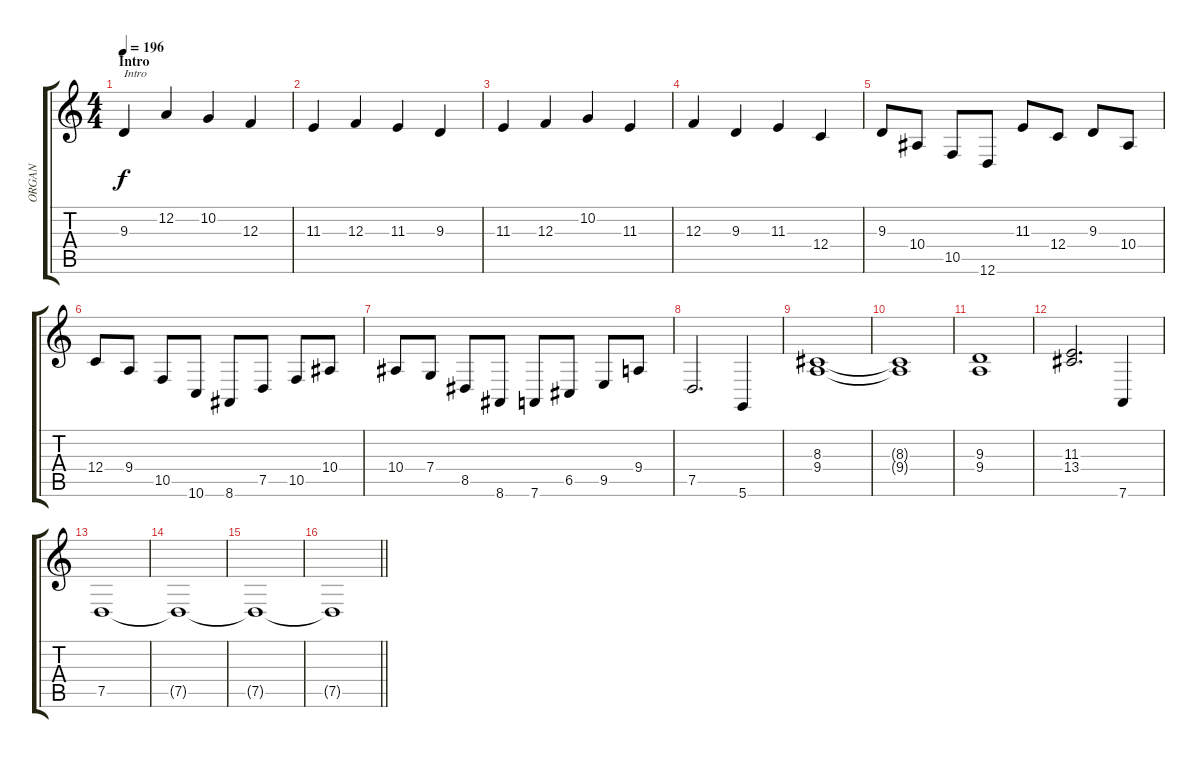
\track ("ORGAN" "ORGAN") {instrument churchorgan}
\staff {score tabs}
\tuning (D4 A3 F3 C3 G2 D2) {hide}
\ts (4 4)
\section ("" "Intro")
\tempo 196
\clef g2
\ks c
9.3.4{txt "Intro" dy f instrument churchorgan} 12.2.4 10.2.4 12.3.4 |
11.3.4 12.3.4 11.3.4 9.3.4 |
11.3.4 12.3.4 10.2.4 11.3.4 |
12.3.4 9.3.4 11.3.4 12.4.4 |
9.3.8 10.4.8 10.5.8 12.6.8 11.3.8 12.4.8 9.3.8 10.4.8 |
12.4.8 9.4.8 10.5.8 10.6.8 8.6.8 7.5.8 10.5.8 10.4.8 |
10.4.8 7.4.8 8.5.8 8.6.8 7.6.8 6.5.8 9.5.8 9.4.8 |
7.5.2{d} 5.6.4 |
(8.3 9.4).1 |
(8.3{t} 9.4{t}).1 |
(9.3 9.4).1 |
(11.3 13.4).2{d} 7.6.4 |
7.5.1 |
7.5{t}.1 |
7.5{t}.1 |
\barLineRight lightlight
7.5{t}.1
